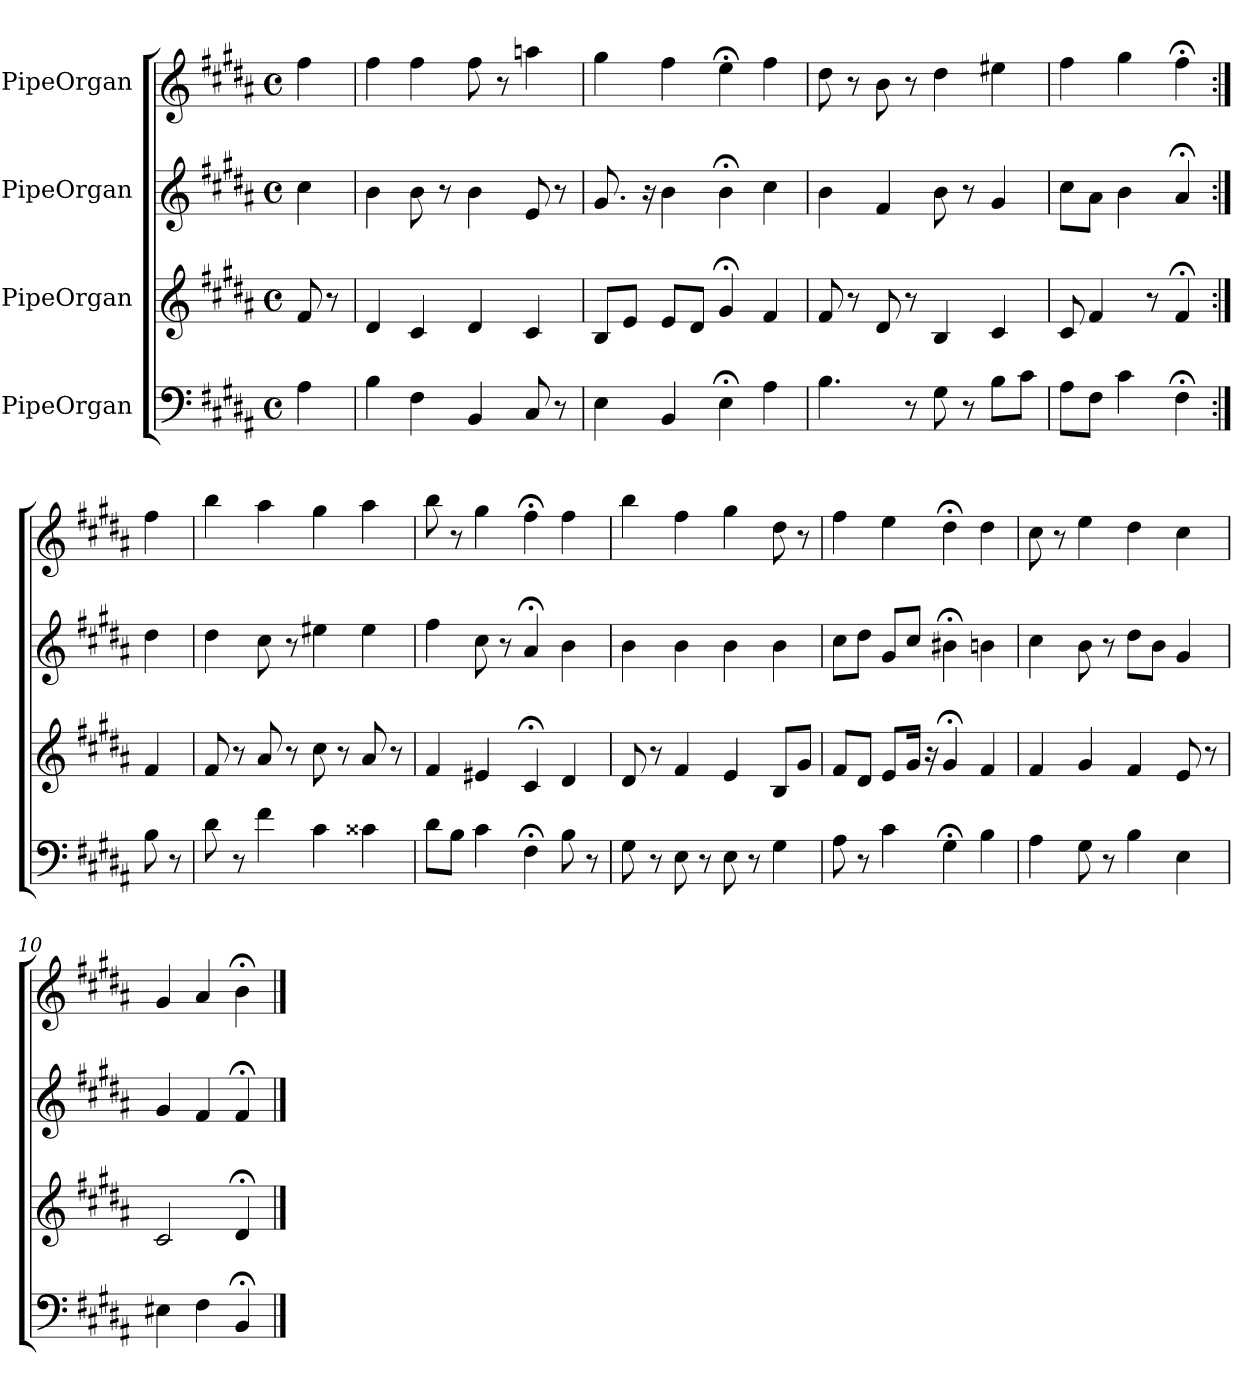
**kern	**kern	**kern	**kern
*part4	*part3	*part2	*part1
*staff4	*staff3	*staff2	*staff1
*I"PipeOrgan	*I"PipeOrgan	*I"PipeOrgan	*I"PipeOrgan
*k[f#c#g#d#a#]	*k[f#c#g#d#a#]	*k[f#c#g#d#a#]	*k[f#c#g#d#a#]
*B:	*B:	*B:	*B:
*M4/4	*M4/4	*M4/4	*M4/4
*met(c)	*met(c)	*met(c)	*met(c)
*MM60	*MM60	*MM60	*MM60
=	=	=	=
4A#	8f#	4cc#	4ff#
.	8r	.	.
=1	=1	=1	=1
4B	4d#	4b	4ff#
4F#	4c#	8b	4ff#
.	.	8r	.
4BB	4d#	4b	8ff#
.	.	.	8r
8C#	4c#	8e	4aan
8r	.	8r	.
=2	=2	=2	=2
4E	8BL	8.g#	4gg#
.	8eJ	.	.
.	.	16r	.
4BB	8eL	4b	4ff#
.	8d#J	.	.
4E;<	4g#;<	4b;<	4ee;<
4A#	4f#	4cc#	4ff#
=3	=3	=3	=3
4.B	8f#	4b	8dd#
.	8r	.	8r
.	8d#	4f#	8b
8r	8r	.	8r
8G#	4B	8b	4dd#
8r	.	8r	.
8BL	4c#	4g#	4ee#X
8c#J	.	.	.
=4	=4	=4	=4
8A#L	8c#	8cc#L	4ff#
8F#J	4f#	8a#J	.
4c#	.	4b	4gg#
.	8r	.	.
4F#;<	4f#;<	4a#;<	4ff#;<
=:|!	=:|!	=:|!	=:|!
8B	4f#	4dd#	4ff#
8r	.	.	.
=5	=5	=5	=5
8d#	8f#	4dd#	4bb
8r	8r	.	.
4f#	8a#	8cc#	4aa#
.	8r	8r	.
4c#	8cc#	4ee#X	4gg#
.	8r	.	.
4c##X	8a#	4ee#	4aa#
.	8r	.	.
=6	=6	=6	=6
8d#L	4f#	4ff#	8bb
8BJ	.	.	8r
4c#	4e#X	8cc#	4gg#
.	.	8r	.
4F#;<	4c#;<	4a#;<	4ff#;<
8B	4d#	4b	4ff#
8r	.	.	.
=7	=7	=7	=7
8G#	8d#	4b	4bb
8r	8r	.	.
8E	4f#	4b	4ff#
8r	.	.	.
8E	4e	4b	4gg#
8r	.	.	.
4G#	8BL	4b	8dd#
.	8g#J	.	8r
=8	=8	=8	=8
8A#	8f#L	8cc#L	4ff#
8r	8d#J	8dd#J	.
4c#	8eL	8g#L	4ee
.	16g#Jk	8cc#J	.
.	16r	.	.
4G#;<	4g#;<	4b#X;<	4dd#;<
4B	4f#	4bn	4dd#
=9	=9	=9	=9
4A#	4f#	4cc#	8cc#
.	.	.	8r
8G#	4g#	8b	4ee
8r	.	8r	.
4B	4f#	8dd#L	4dd#
.	.	8bJ	.
4E	8e	4g#	4cc#
.	8r	.	.
=10	=10	=10	=10
4E#X	2c#	4g#	4g#
4F#	.	4f#	4a#
4BB;<	4d#;<	4f#;<	4b;<
==	==	==	==
*-	*-	*-	*-
